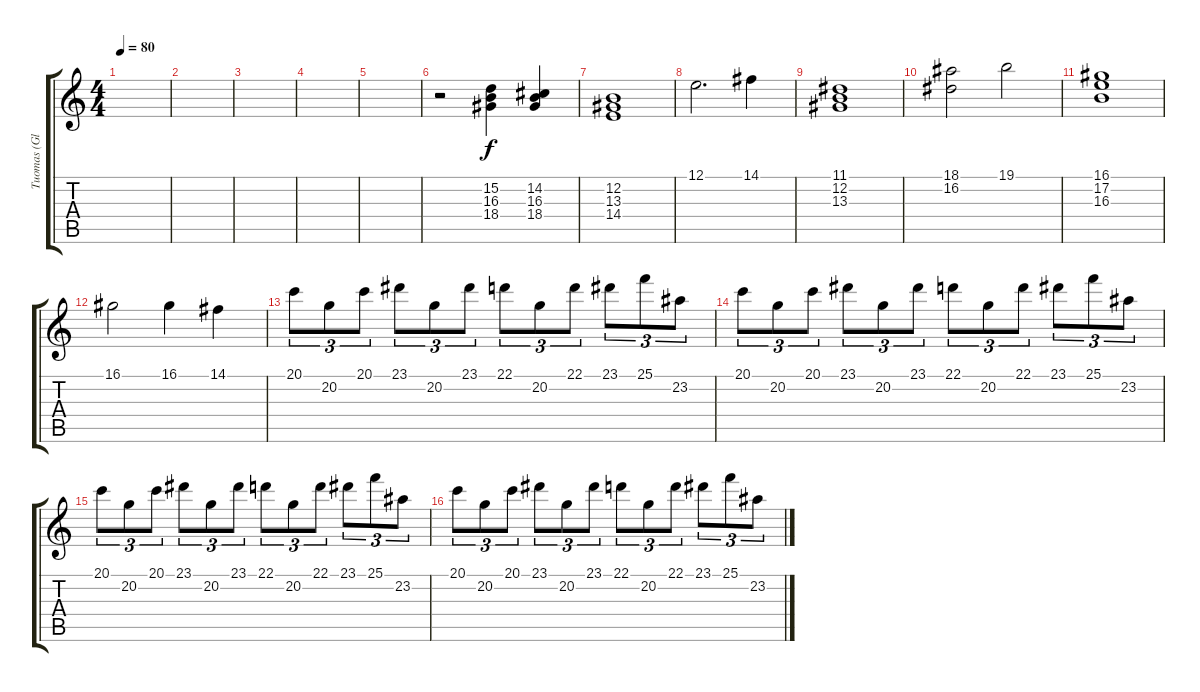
\track ("Tuomas (Glocken RH)" "Tuomas (Gl") {instrument celesta}
\staff {score tabs}
\tuning (E4 B3 G3 D3 A2 E2) {hide}
\ts (4 4)
\tempo 80
\clef g2
\ks c
|
|
|
|
|
r.2 (15.2 16.3 18.4).4 (14.2 16.3 18.4).4 |
(12.2 13.3 14.4).1 |
12.1.2{d} 14.1.4 |
(11.1 12.2 13.3).1 |
(18.1 16.2).2 19.1.2 |
(16.1 17.2 16.3).1 |
16.1.2 16.1.4 14.1.4 |
20.1.8{tu (3 2)} 20.2.8{tu (3 2)} 20.1.8{tu (3 2)} 23.1.8{tu (3 2)} 20.2.8{tu (3 2)} 23.1.8{tu (3 2)} 22.1.8{tu (3 2)} 20.2.8{tu (3 2)} 22.1.8{tu (3 2)} 23.1.8{tu (3 2)} 25.1.8{tu (3 2)} 23.2.8{tu (3 2)} |
20.1.8{tu (3 2)} 20.2.8{tu (3 2)} 20.1.8{tu (3 2)} 23.1.8{tu (3 2)} 20.2.8{tu (3 2)} 23.1.8{tu (3 2)} 22.1.8{tu (3 2)} 20.2.8{tu (3 2)} 22.1.8{tu (3 2)} 23.1.8{tu (3 2)} 25.1.8{tu (3 2)} 23.2.8{tu (3 2)} |
20.1.8{tu (3 2)} 20.2.8{tu (3 2)} 20.1.8{tu (3 2)} 23.1.8{tu (3 2)} 20.2.8{tu (3 2)} 23.1.8{tu (3 2)} 22.1.8{tu (3 2)} 20.2.8{tu (3 2)} 22.1.8{tu (3 2)} 23.1.8{tu (3 2)} 25.1.8{tu (3 2)} 23.2.8{tu (3 2)} |
20.1.8{tu (3 2)} 20.2.8{tu (3 2)} 20.1.8{tu (3 2)} 23.1.8{tu (3 2)} 20.2.8{tu (3 2)} 23.1.8{tu (3 2)} 22.1.8{tu (3 2)} 20.2.8{tu (3 2)} 22.1.8{tu (3 2)} 23.1.8{tu (3 2)} 25.1.8{tu (3 2)} 23.2.8{tu (3 2)}
